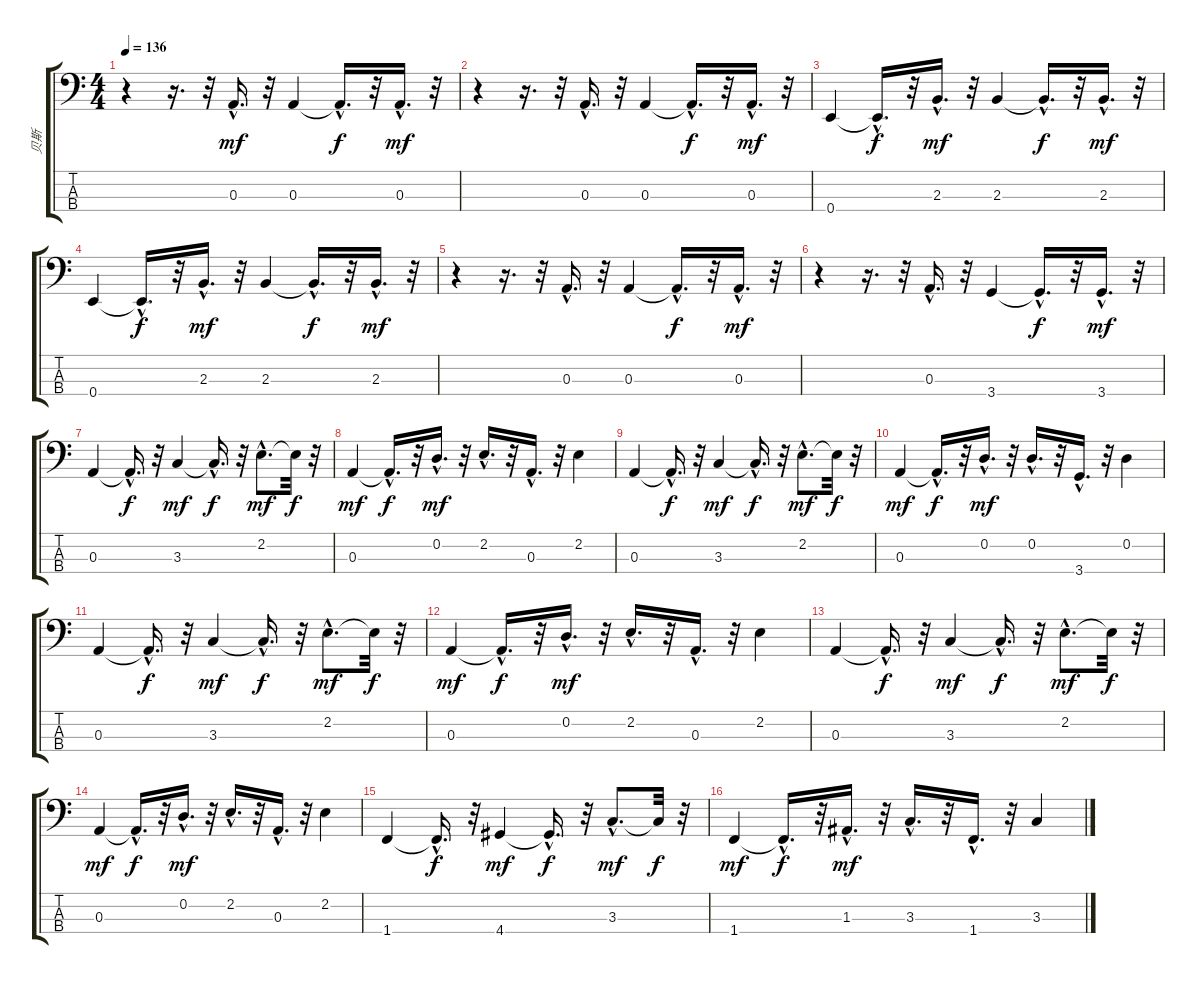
\track ("贝斯" "贝斯") {instrument electricbasspick}
\staff {score tabs}
\tuning (G2 D2 A1 E1) {hide}
\ts (4 4)
\tempo 136
\clef f4
\ks c
r.4{dy mf} r.16{d} r.32 0.3{hac}.16{d} r.32 0.3.4 0.3{hac t}.16{d dy f} r.32 0.3{hac}.16{d dy mf} r.32 |
r.4 r.16{d} r.32 0.3{hac}.16{d} r.32 0.3.4 0.3{hac t}.16{d dy f} r.32 0.3{hac}.16{d dy mf} r.32 |
0.4.4 0.4{hac t}.16{d dy f} r.32 2.3{hac}.16{d dy mf} r.32 2.3.4 2.3{hac t}.16{d dy f} r.32 2.3{hac}.16{d dy mf} r.32 |
0.4.4 0.4{hac t}.16{d dy f} r.32 2.3{hac}.16{d dy mf} r.32 2.3.4 2.3{hac t}.16{d dy f} r.32 2.3{hac}.16{d dy mf} r.32 |
r.4 r.16{d} r.32 0.3{hac}.16{d} r.32 0.3.4 0.3{hac t}.16{d dy f} r.32 0.3{hac}.16{d dy mf} r.32 |
r.4 r.16{d} r.32 0.3{hac}.16{d} r.32 3.4.4 3.4{hac t}.16{d dy f} r.32 3.4{hac}.16{d dy mf} r.32 |
0.3.4 0.3{hac t}.16{d dy f} r.32 3.3.4{dy mf} 3.3{hac t}.16{d dy f} r.32 2.2{hac}.8{d dy mf} 2.2{t}.32{dy f} r.32 |
0.3.4{dy mf} 0.3{hac t}.16{d dy f} r.32 0.2{hac}.16{d dy mf} r.32 2.2{hac}.16{d} r.32 0.3{hac}.16{d} r.32 2.2.4 |
0.3.4 0.3{hac t}.16{d dy f} r.32 3.3.4{dy mf} 3.3{hac t}.16{d dy f} r.32 2.2{hac}.8{d dy mf} 2.2{t}.32{dy f} r.32 |
0.3.4{dy mf} 0.3{hac t}.16{d dy f} r.32 0.2{hac}.16{d dy mf} r.32 0.2{hac}.16{d} r.32 3.4{hac}.16{d} r.32 0.2.4 |
0.3.4 0.3{hac t}.16{d dy f} r.32 3.3.4{dy mf} 3.3{hac t}.16{d dy f} r.32 2.2{hac}.8{d dy mf} 2.2{t}.32{dy f} r.32 |
0.3.4{dy mf} 0.3{hac t}.16{d dy f} r.32 0.2{hac}.16{d dy mf} r.32 2.2{hac}.16{d} r.32 0.3{hac}.16{d} r.32 2.2.4 |
0.3.4 0.3{hac t}.16{d dy f} r.32 3.3.4{dy mf} 3.3{hac t}.16{d dy f} r.32 2.2{hac}.8{d dy mf} 2.2{t}.32{dy f} r.32 |
0.3.4{dy mf} 0.3{hac t}.16{d dy f} r.32 0.2{hac}.16{d dy mf} r.32 2.2{hac}.16{d} r.32 0.3{hac}.16{d} r.32 2.2.4 |
1.4.4 1.4{hac t}.16{d dy f} r.32 4.4.4{dy mf} 4.4{hac t}.16{d dy f} r.32 3.3{hac}.8{d dy mf} 3.3{t}.32{dy f} r.32 |
1.4.4{dy mf} 1.4{hac t}.16{d dy f} r.32 1.3{hac}.16{d dy mf} r.32 3.3{hac}.16{d} r.32 1.4{hac}.16{d} r.32 3.3.4
